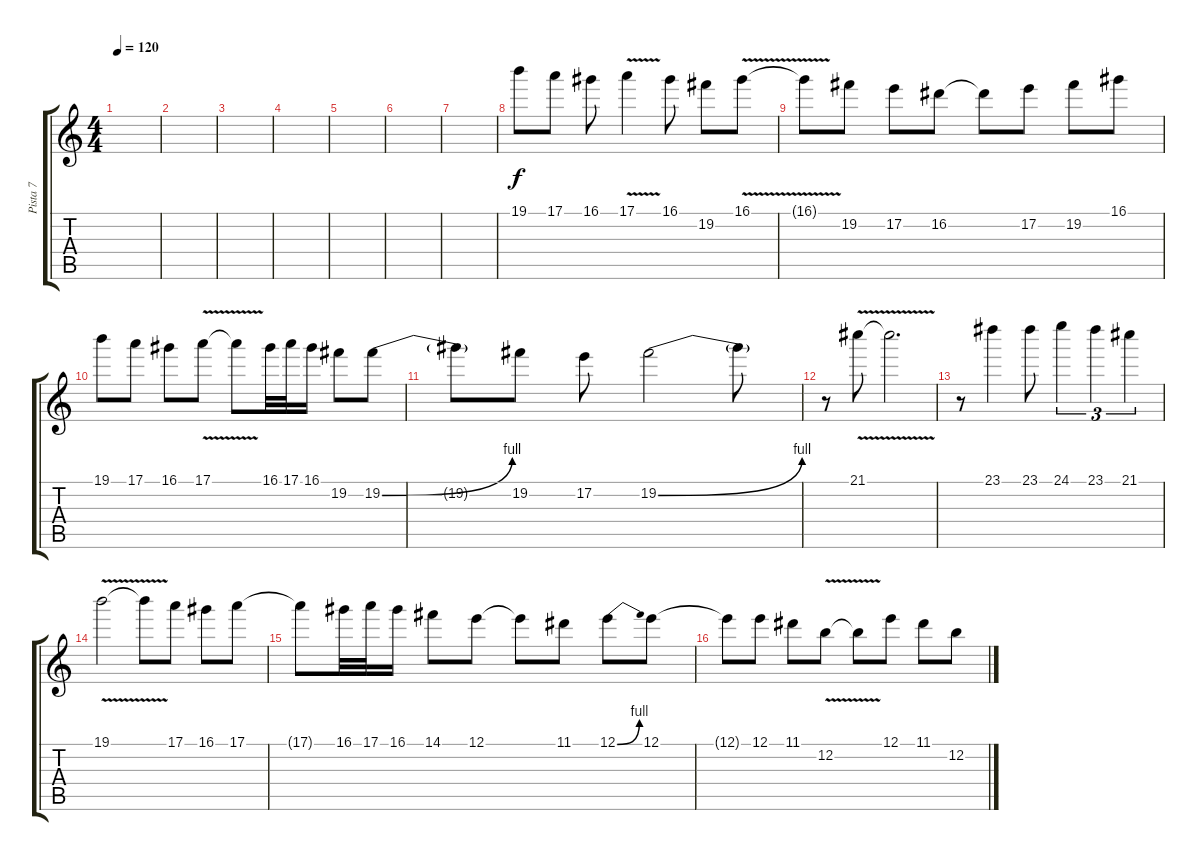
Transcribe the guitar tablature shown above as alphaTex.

\track ("Pista 7" "Pista 7") {instrument distortionguitar}
\staff {score tabs}
\tuning (E4 B3 G3 D3 A2 E2) {hide}
\ts (4 4)
\tempo 120
\clef g2
\ks c
|
|
|
|
|
|
|
19.1.8 17.1.8 16.1.8 17.1{v}.4 16.1.8 19.2.8 16.1{v}.8 |
16.1{t}.8 19.2.8 17.2.8 16.2.8 16.2{t}.8 17.2.8 19.2.8 16.1.8 |
19.1.8 17.1.8 16.1.8 17.1{v}.8 17.1{t}.8 16.1.32 17.1.32 16.1.16 19.2.8 19.2{be (bend 0 0 60 4)}.8 |
19.2{t}.8 19.2.8 17.2.8 19.2{be (bend 0 0 60 4)}.2 19.2{t}.8 |
r.8 21.1{v}.8 21.1{t}.2{d} |
r.8 23.1.4 23.1.8 24.1.4{tu (3 2)} 23.1.4{tu (3 2)} 21.1.4{tu (3 2)} |
19.1{v}.2 19.1{t}.8 17.1.8 16.1.8 17.1.8 |
17.1{t}.8 16.1.32 17.1.32 16.1.16 14.1.8 12.1.8 12.1{t}.8 11.1.8 12.1{be (bend 0 0 60 4)}.8 12.1.8 |
12.1{t}.8 12.1.8 11.1.8 12.2{v}.8 12.2{t}.8 12.1.8 11.1.8 12.2.8
